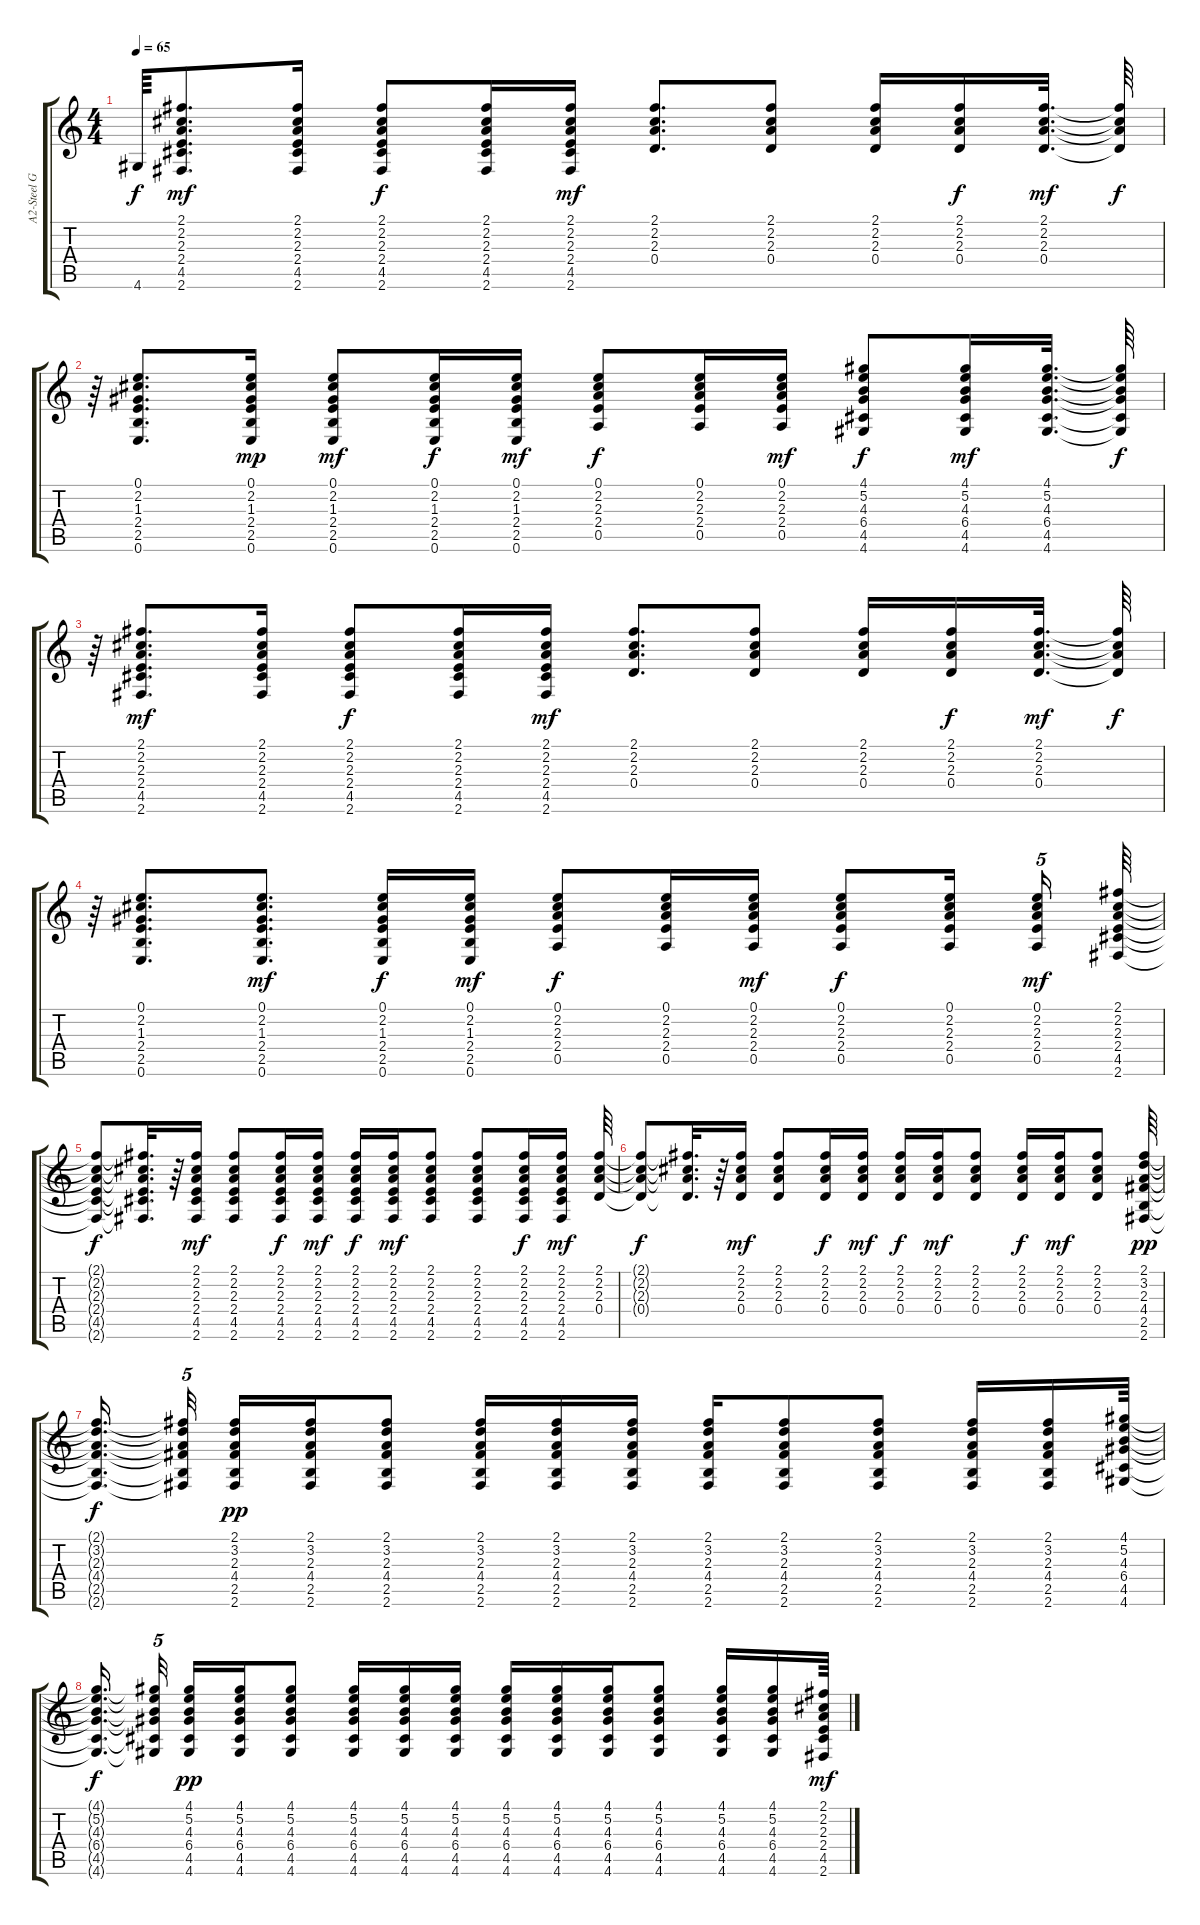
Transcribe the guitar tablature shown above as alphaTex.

\track ("A2-Steel Gt.2  " "A2-Steel G") {instrument acousticguitarsteel}
\staff {score tabs}
\tuning (E4 B3 G3 D3 A2 E2) {hide}
\ts (4 4)
\tempo 65
\clef g2
\ks c
4.6{t}.64{dy f} (2.1 2.2 2.3 2.4 4.5 2.6).8{d dy mf} (2.1 2.2 2.3 2.4 4.5 2.6).16 (2.1 2.2 2.3 2.4 4.5 2.6).8{dy f} (2.1 2.2 2.3 2.4 4.5 2.6).16 (2.1 2.2 2.3 2.4 4.5 2.6).16{dy mf} (2.1 2.2 2.3 0.4).8{d} (2.1 2.2 2.3 0.4).8 (2.1 2.2 2.3 0.4).16 (2.1 2.2 2.3 0.4).16{dy f} (2.1 2.2 2.3 0.4).32{d dy mf} (2.1{t} 2.2{t} 2.3{t} 0.4{t}).64{dy f} |
r.64 (0.1 2.2 1.3 2.4 2.5 0.6).8{d} (0.1 2.2 1.3 2.4 2.5 0.6).16{dy mp} (0.1 2.2 1.3 2.4 2.5 0.6).8{dy mf} (0.1 2.2 1.3 2.4 2.5 0.6).16{dy f} (0.1 2.2 1.3 2.4 2.5 0.6).16{dy mf} (0.1 2.2 2.3 2.4 0.5).8{dy f} (0.1 2.2 2.3 2.4 0.5).16 (0.1 2.2 2.3 2.4 0.5).16{dy mf} (4.1 5.2 4.3 6.4 4.5 4.6).8{dy f} (4.1 5.2 4.3 6.4 4.5 4.6).16{dy mf} (4.1 5.2 4.3 6.4 4.5 4.6).32{d} (4.1{t} 5.2{t} 4.3{t} 6.4{t} 4.5{t} 4.6{t}).64{dy f} |
r.64 (2.1 2.2 2.3 2.4 4.5 2.6).8{d dy mf} (2.1 2.2 2.3 2.4 4.5 2.6).16 (2.1 2.2 2.3 2.4 4.5 2.6).8{dy f} (2.1 2.2 2.3 2.4 4.5 2.6).16 (2.1 2.2 2.3 2.4 4.5 2.6).16{dy mf} (2.1 2.2 2.3 0.4).8{d} (2.1 2.2 2.3 0.4).8 (2.1 2.2 2.3 0.4).16 (2.1 2.2 2.3 0.4).16{dy f} (2.1 2.2 2.3 0.4).32{d dy mf} (2.1{t} 2.2{t} 2.3{t} 0.4{t}).64{dy f} |
r.64 (0.1 2.2 1.3 2.4 2.5 0.6).8{d} (0.1 2.2 1.3 2.4 2.5 0.6).8{d dy mf} (0.1 2.2 1.3 2.4 2.5 0.6).16{dy f} (0.1 2.2 1.3 2.4 2.5 0.6).16{dy mf} (0.1 2.2 2.3 2.4 0.5).8{dy f} (0.1 2.2 2.3 2.4 0.5).16 (0.1 2.2 2.3 2.4 0.5).16{dy mf} (0.1 2.2 2.3 2.4 0.5).8{dy f} (0.1 2.2 2.3 2.4 0.5).16 (0.1 2.2 2.3 2.4 0.5).16{tu (5 4) dy mf} (2.1 2.2 2.3 2.4 4.5 2.6).64 |
(2.1{t} 2.2{t} 2.3{t} 2.4{t} 4.5{t} 2.6{t}).8{dy f} (2.1{t} 2.2{t} 2.3{t} 2.4{t} 4.5{t} 2.6{t}).32{d} r.64 (2.1 2.2 2.3 2.4 4.5 2.6).16{dy mf} (2.1 2.2 2.3 2.4 4.5 2.6).8 (2.1 2.2 2.3 2.4 4.5 2.6).16{dy f} (2.1 2.2 2.3 2.4 4.5 2.6).16{dy mf} (2.1 2.2 2.3 2.4 4.5 2.6).16{dy f} (2.1 2.2 2.3 2.4 4.5 2.6).16{dy mf} (2.1 2.2 2.3 2.4 4.5 2.6).8 (2.1 2.2 2.3 2.4 4.5 2.6).8 (2.1 2.2 2.3 2.4 4.5 2.6).16{dy f} (2.1 2.2 2.3 2.4 4.5 2.6).16{dy mf} (2.1 2.2 2.3 0.4).64 |
(2.1{t} 2.2{t} 2.3{t} 0.4{t}).8{dy f} (2.1{t} 2.2{t} 2.3{t} 0.4{t}).32{d} r.64 (2.1 2.2 2.3 0.4).16{dy mf} (2.1 2.2 2.3 0.4).8 (2.1 2.2 2.3 0.4).16{dy f} (2.1 2.2 2.3 0.4).16{dy mf} (2.1 2.2 2.3 0.4).16{dy f} (2.1 2.2 2.3 0.4).16{dy mf} (2.1 2.2 2.3 0.4).8 (2.1 2.2 2.3 0.4).16{dy f} (2.1 2.2 2.3 0.4).16{dy mf} (2.1 2.2 2.3 0.4).8 (2.1 3.2 2.3 4.4 2.5 2.6).64{dy pp} |
(2.1{t} 3.2{t} 2.3{t} 4.4{t} 2.5{t} 2.6{t}).16{d dy f} (2.1{t} 3.2{t} 2.3{t} 4.4{t} 2.5{t} 2.6{t}).32{tu (5 4)} (2.1 3.2 2.3 4.4 2.5 2.6).16{dy pp} (2.1 3.2 2.3 4.4 2.5 2.6).16 (2.1 3.2 2.3 4.4 2.5 2.6).8 (2.1 3.2 2.3 4.4 2.5 2.6).16 (2.1 3.2 2.3 4.4 2.5 2.6).16 (2.1 3.2 2.3 4.4 2.5 2.6).16 (2.1 3.2 2.3 4.4 2.5 2.6).16 (2.1 3.2 2.3 4.4 2.5 2.6).8 (2.1 3.2 2.3 4.4 2.5 2.6).8 (2.1 3.2 2.3 4.4 2.5 2.6).16 (2.1 3.2 2.3 4.4 2.5 2.6).16 (4.1 5.2 4.3 6.4 4.5 4.6).64 |
(4.1{t} 5.2{t} 4.3{t} 6.4{t} 4.5{t} 4.6{t}).16{d dy f} (4.1{t} 5.2{t} 4.3{t} 6.4{t} 4.5{t} 4.6{t}).32{tu (5 4)} (4.1 5.2 4.3 6.4 4.5 4.6).16{dy pp} (4.1 5.2 4.3 6.4 4.5 4.6).16 (4.1 5.2 4.3 6.4 4.5 4.6).8 (4.1 5.2 4.3 6.4 4.5 4.6).16 (4.1 5.2 4.3 6.4 4.5 4.6).16 (4.1 5.2 4.3 6.4 4.5 4.6).16 (4.1 5.2 4.3 6.4 4.5 4.6).16 (4.1 5.2 4.3 6.4 4.5 4.6).16 (4.1 5.2 4.3 6.4 4.5 4.6).16 (4.1 5.2 4.3 6.4 4.5 4.6).8 (4.1 5.2 4.3 6.4 4.5 4.6).16 (4.1 5.2 4.3 6.4 4.5 4.6).16 (2.1 2.2 2.3 2.4 4.5 2.6).64{dy mf}
